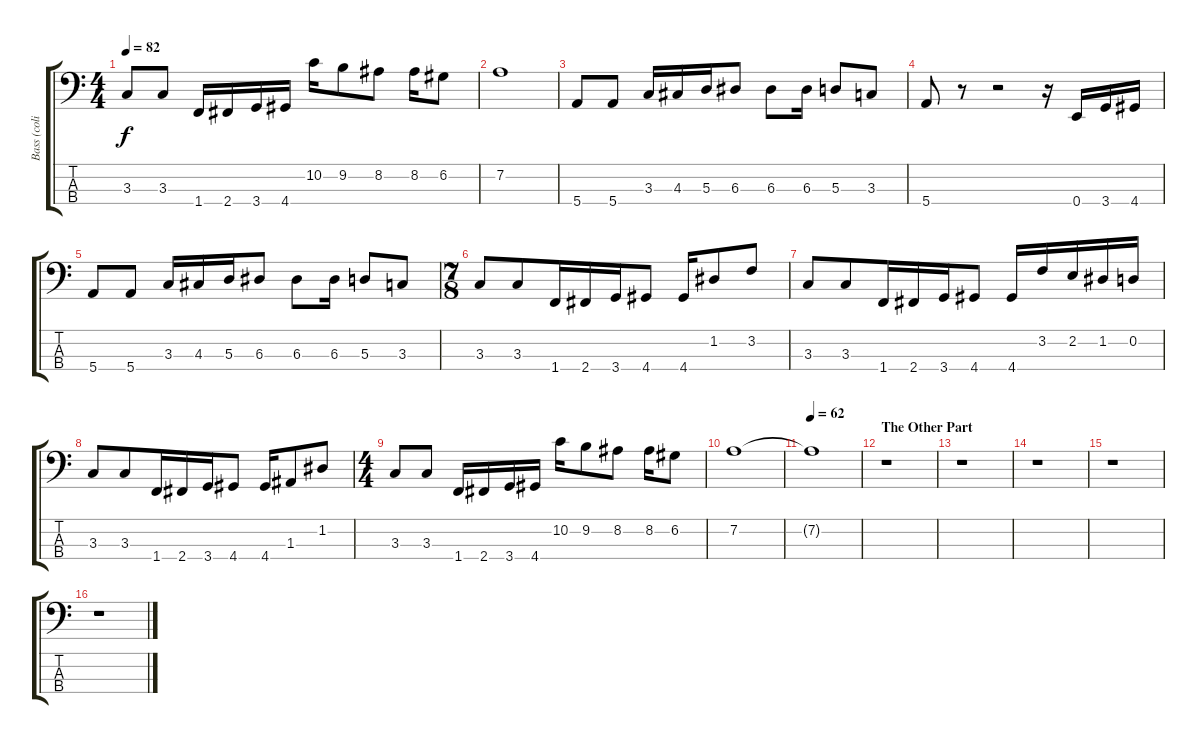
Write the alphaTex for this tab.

\track ("Bass (colin)" "Bass (coli") {instrument electricbassfinger}
\staff {score tabs}
\tuning (G2 D2 A1 E1) {hide}
\ts (4 4)
\tempo 82
\clef f4
\ks c
3.3.8{dy f} 3.3.8 1.4.16 2.4.16 3.4.16 4.4.16 10.2.16 9.2.8 8.2.8 8.2.16 6.2.8 |
7.2.1 |
5.4.8 5.4.8 3.3.16 4.3.16 5.3.16 6.3.8 6.3.8 6.3.16 5.3.8 3.3.8 |
5.4.8 r.8 r.2 r.16 0.4.16 3.4.16 4.4.16 |
5.4.8 5.4.8 3.3.16 4.3.16 5.3.16 6.3.8 6.3.8 6.3.16 5.3.8 3.3.8 |
\ts (7 8)
3.3.8 3.3.8 1.4.16 2.4.16 3.4.16 4.4.8 4.4.16 1.2.8 3.2.8 |
3.3.8 3.3.8 1.4.16 2.4.16 3.4.16 4.4.8 4.4.16 3.2.16 2.2.16 1.2.16 0.2.16 |
3.3.8 3.3.8 1.4.16 2.4.16 3.4.16 4.4.8 4.4.16 1.3.8 1.2.8 |
\ts (4 4)
3.3.8 3.3.8 1.4.16 2.4.16 3.4.16 4.4.16 10.2.16 9.2.8 8.2.8 8.2.16 6.2.8 |
7.2.1 |
\tempo 62
7.2{t}.1 |
\section ("" "The Other Part")
r.1 |
r.1 |
r.1 |
r.1 |
r.1
